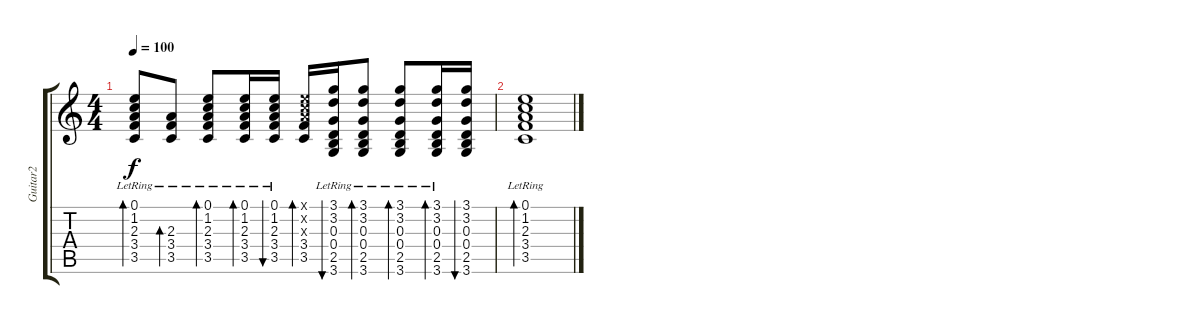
\track ("Guitar2" "Guitar2") {instrument acousticguitarnylon}
\staff {score tabs}
\tuning (E4 B3 G3 D3 A2 E2) {hide}
\ts (4 4)
\tempo 100
\clef g2
\ks c
(0.1{lr} 1.2{lr} 2.3{lr} 3.4{lr} 3.5{lr}).8{bd 30 dy f} (2.3{lr} 3.4{lr} 3.5{lr}).8{bd 30} (0.1{lr} 1.2{lr} 2.3{lr} 3.4{lr} 3.5{lr}).8{bd 30} (0.1{lr} 1.2{lr} 2.3{lr} 3.4{lr} 3.5{lr}).16{bd 30} (0.1{lr} 1.2{lr} 2.3{lr} 3.4{lr} 3.5{lr}).16{bu 30} (0.1{x} 1.2{x} 2.3{x} 3.4 3.5).16{bd 30} (3.1{lr} 3.2{lr} 0.3{lr} 0.4{lr} 2.5{lr} 3.6{lr}).16{bu 30} (3.1{lr} 3.2{lr} 0.3{lr} 0.4{lr} 2.5{lr} 3.6{lr}).8{bd 30} (3.1{lr} 3.2{lr} 0.3{lr} 0.4{lr} 2.5{lr} 3.6{lr}).8{bd 30} (3.1{lr} 3.2{lr} 0.3{lr} 0.4{lr} 2.5{lr} 3.6{lr}).16{bd 30} (3.1 3.2 0.3 0.4 2.5 3.6).16{bu 30} |
(0.1{lr} 1.2{lr} 2.3{lr} 3.4{lr} 3.5{lr}).1{bd 240}
